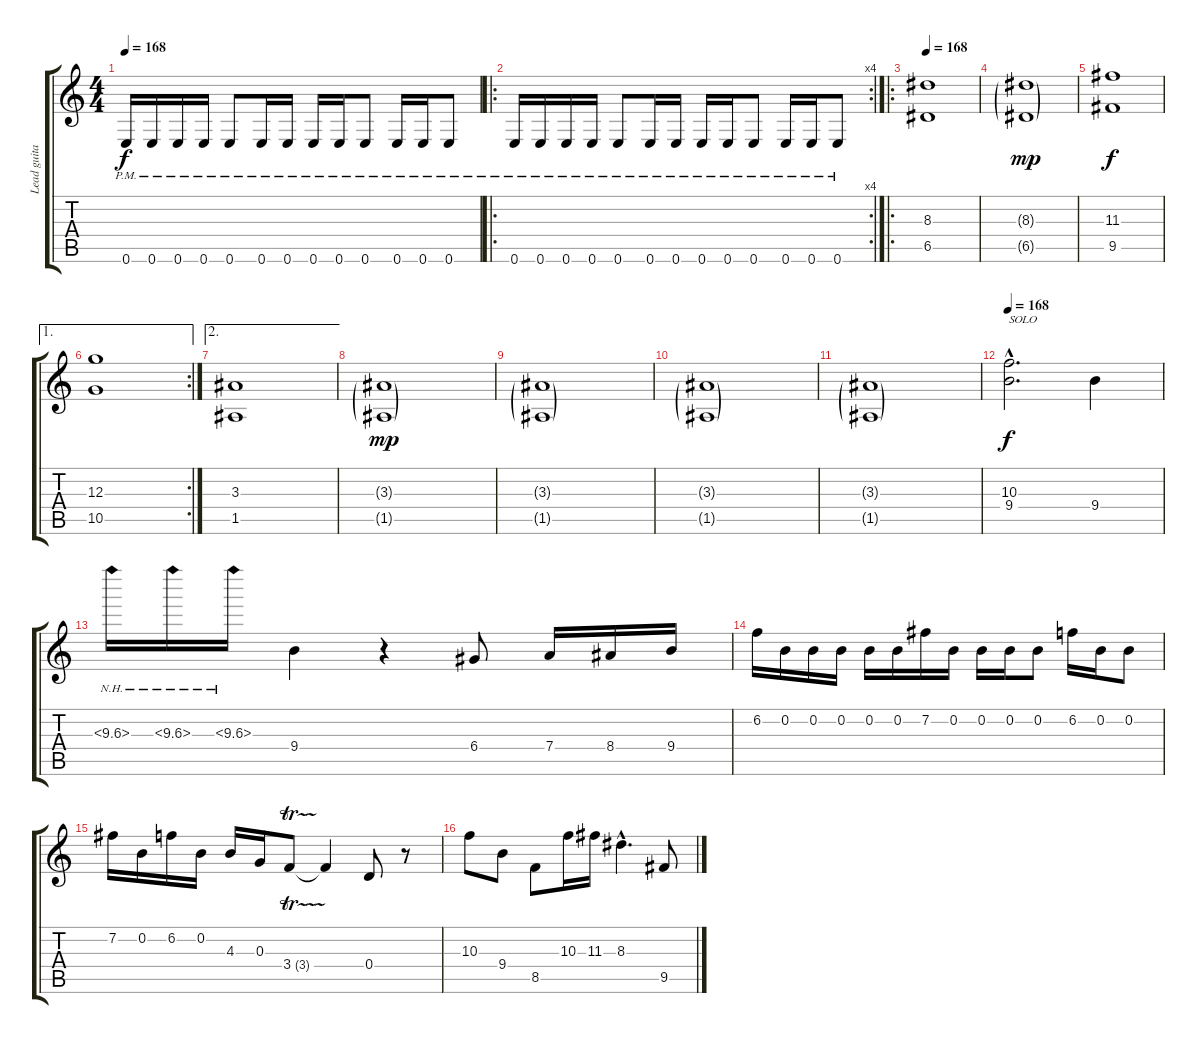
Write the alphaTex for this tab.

\track ("Lead guitar" "Lead guita") {instrument distortionguitar}
\staff {score tabs}
\tuning (E4 B3 G3 D3 A2 E2) {hide}
\ts (4 4)
\tempo 168
\clef g2
\ks c
0.6{pm}.16{dy f} 0.6{pm}.16 0.6{pm}.16 0.6{pm}.16 0.6{pm}.8 0.6{pm}.16 0.6{pm}.16 0.6{pm}.16 0.6{pm}.16 0.6{pm}.8 0.6{pm}.16 0.6{pm}.16 0.6{pm}.8 |
\ro
\rc 4
0.6{pm}.16 0.6{pm}.16 0.6{pm}.16 0.6{pm}.16 0.6{pm}.8 0.6{pm}.16 0.6{pm}.16 0.6{pm}.16 0.6{pm}.16 0.6{pm}.8 0.6{pm}.16 0.6{pm}.16 0.6{pm}.8 |
\ro
\tempo 168
(8.3 6.5).1 |
(8.3{g} 6.5{g}).1{dy mp} |
(11.3 9.5).1{dy f} |
\ae 1
\rc 2
(12.3 10.5).1 |
\ae 2
(3.3 1.5).1 |
(3.3{g} 1.5{g}).1{dy mp} |
(3.3{g} 1.5{g}).1 |
(3.3{g} 1.5{g}).1 |
(3.3{g} 1.5{g}).1 |
\tempo 168
(10.3{hac} 9.4{hac}).2{d txt "SOLO" dy f} 9.4.4 |
10.3{nh}.16 10.3{nh}.16 10.3{nh}.16 9.4.4 r.4 6.4.8 7.4.16 8.4.16 9.4.16 |
6.2.16 0.2.16 0.2.16 0.2.16 0.2.16 0.2.16 7.2.16 0.2.16 0.2.16 0.2.16 0.2.8 6.2.16 0.2.16 0.2.8 |
7.2.16 0.2.16 6.2.16 0.2.16 4.3.16 0.3.16 3.4{tr (3 32)}.8 3.4{t}.4 0.4.8 r.8 |
10.3.8 9.4.8 8.5.8 10.3.16 11.3.16 8.3{hac}.4{d} 9.5.8
